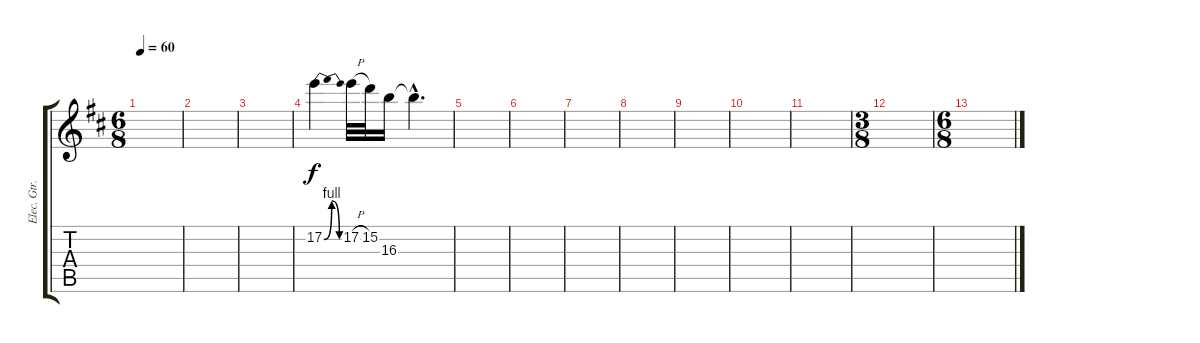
\track ("Elec. Gtr." "Elec. Gtr.") {instrument electricguitarjazz}
\staff {score tabs}
\tuning (E4 B3 G3 D3 A2 E2) {hide}
\ts (6 8)
\tempo 60
\clef g2
\ks bminor
|
|
|
17.2{be (bendrelease 0 0 3 4 55 4 60 0)}.4 17.2{h}.32 15.2.32 16.3.16 16.3{hac t}.4{d} |
|
|
|
|
|
|
|
\ts (3 8)
|
\ts (6 8)
